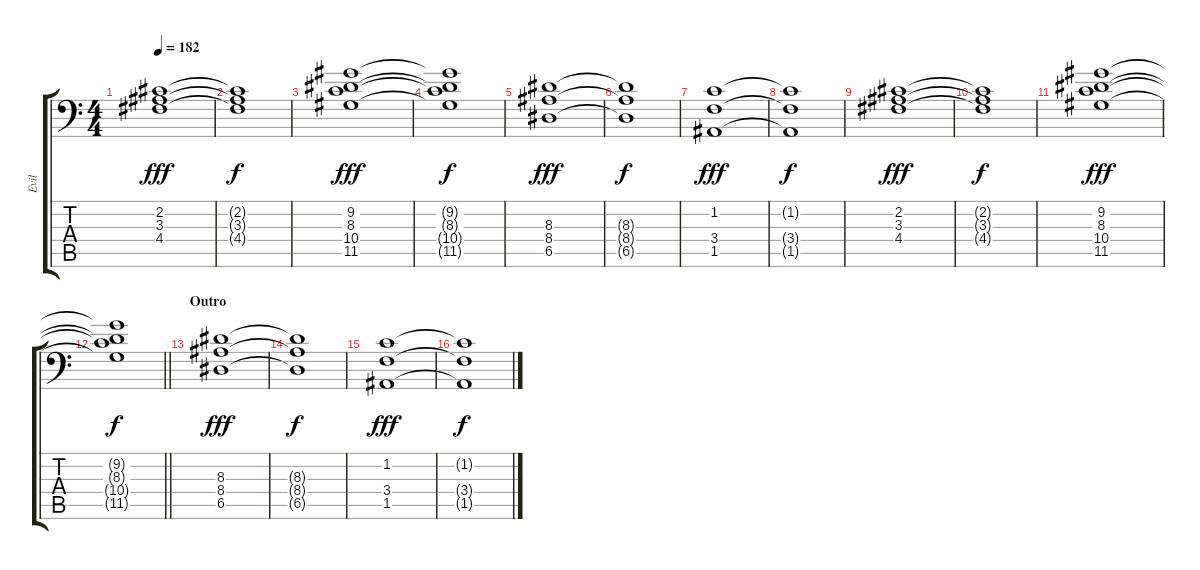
\track ("Evil" "Evil") {instrument pad2warm}
\staff {score tabs}
\tuning (B8 B3 G3 D3 A2 C-1) {hide}
\ts (4 4)
\tempo 182
\clef f4
\ks c
(2.2 3.3 4.4).1{dy fff} |
(2.2{t} 3.3{t} 4.4{t}).1{dy f} |
(9.2 8.3 10.4 11.5).1{dy fff} |
(9.2{t} 8.3{t} 10.4{t} 11.5{t}).1{dy f} |
(8.3 8.4 6.5).1{dy fff} |
(8.3{t} 8.4{t} 6.5{t}).1{dy f} |
(1.2 3.4 1.5).1{dy fff} |
(1.2{t} 3.4{t} 1.5{t}).1{dy f} |
(2.2 3.3 4.4).1{dy fff} |
(2.2{t} 3.3{t} 4.4{t}).1{dy f} |
(9.2 8.3 10.4 11.5).1{dy fff} |
\barLineRight lightlight
(9.2{t} 8.3{t} 10.4{t} 11.5{t}).1{dy f} |
\section ("" "Outro")
(8.3 8.4 6.5).1{dy fff} |
(8.3{t} 8.4{t} 6.5{t}).1{dy f} |
(1.2 3.4 1.5).1{dy fff} |
(1.2{t} 3.4{t} 1.5{t}).1{dy f}
